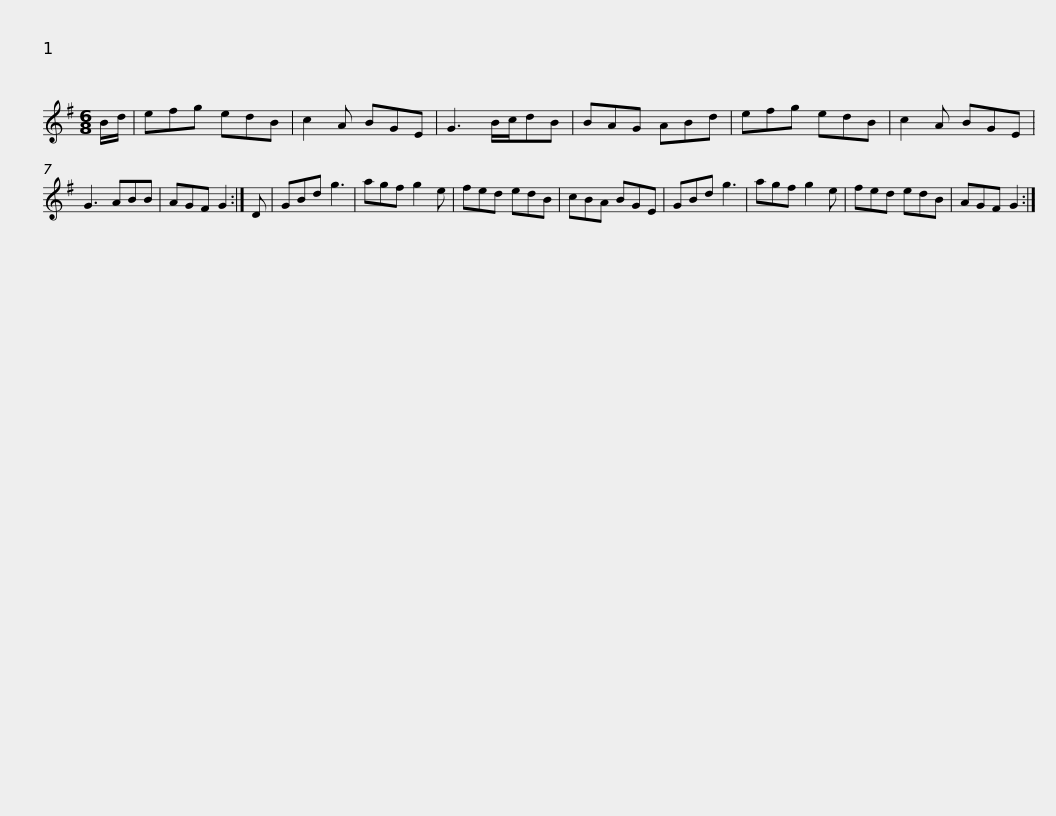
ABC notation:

X:1
L:1/8
M:6/8
I:linebreak $
K:G
V:1 treble
V:1
 B/d/ | efg edB | c2 A BGE | G3 B/c/dB | BAG ABd | %5
 efg edB | c2 A BGE | G3 ABB |$ AGF G2 :| D | %10
 GBd g3 | agf g2 e | fed edB | cBA BGE | GBd g3 | %15
 agf g2 e | fed edB |$ AGF G2 :| %18
